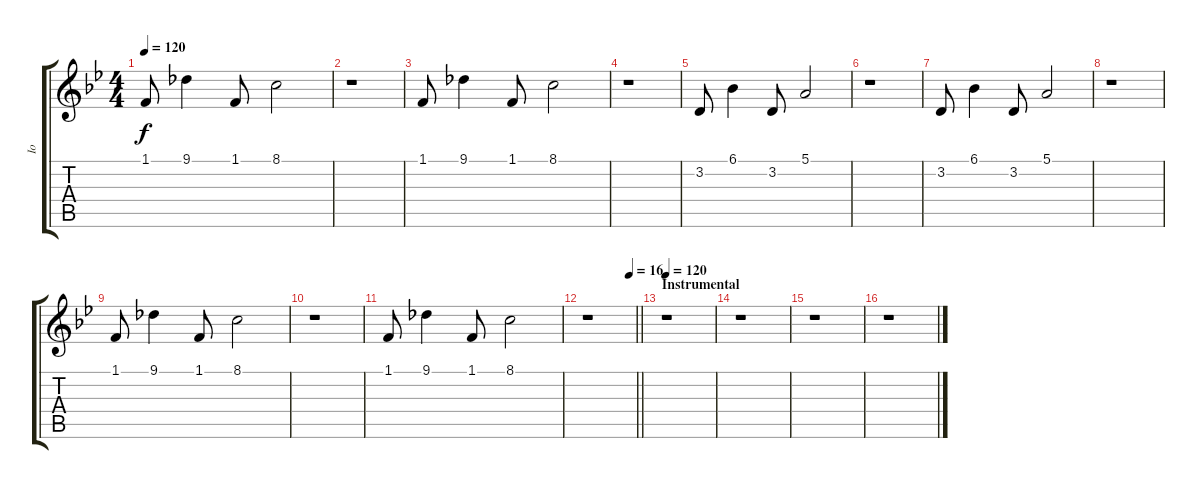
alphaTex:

\track ("Io" "Io") {instrument harpsichord}
\staff {score tabs}
\tuning (E4 B3 G3 D3 A2 E2) {hide}
\ts (4 4)
\tempo 120
\clef g2
\ks gminor
1.1.8{dy f instrument acousticgrandpiano} 9.1.4 1.1.8 8.1.2 |
r.1 |
1.1.8{instrument acousticgrandpiano} 9.1.4 1.1.8 8.1.2 |
r.1 |
3.2.8{instrument acousticgrandpiano} 6.1.4 3.2.8 5.1.2 |
r.1 |
3.2.8{instrument acousticgrandpiano} 6.1.4 3.2.8 5.1.2 |
r.1 |
1.1.8{instrument acousticgrandpiano} 9.1.4 1.1.8 8.1.2 |
r.1 |
1.1.8{instrument acousticgrandpiano} 9.1.4 1.1.8 8.1.2 |
\tempo (16 0.875)
\barLineRight lightlight
r.1 |
\section ("" "Instrumental")
\tempo 120
r.1 |
r.1 |
r.1 |
r.1
